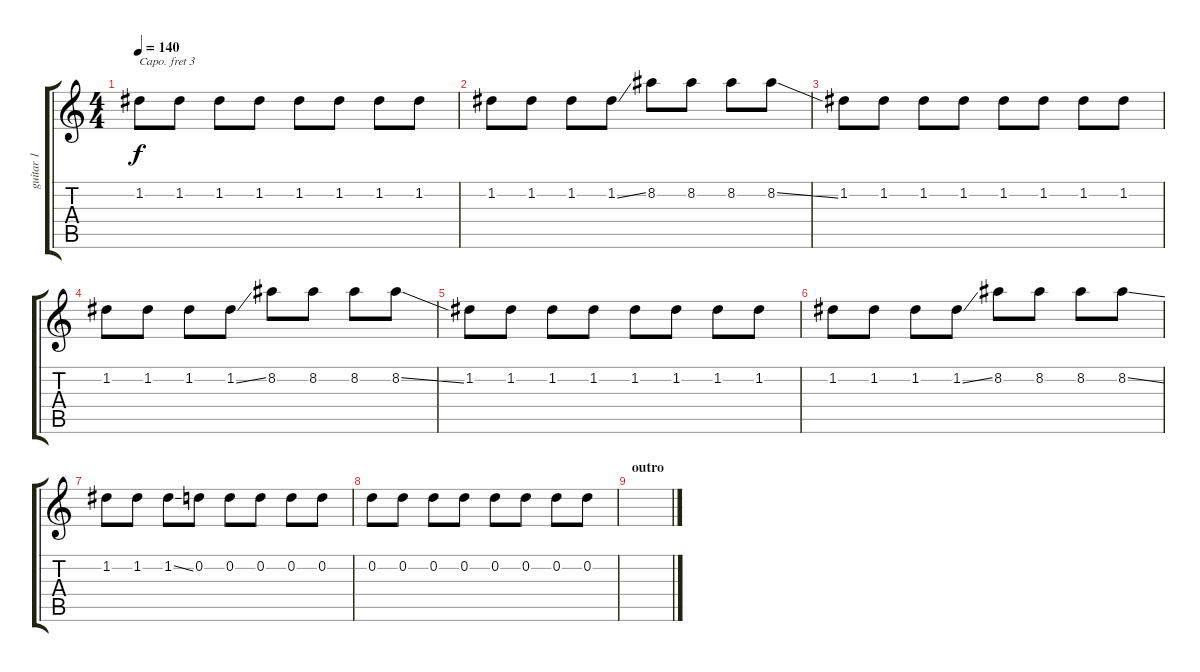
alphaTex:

\track ("guitar 1" "guitar 1") {instrument acousticguitarnylon}
\staff {score tabs}
\capo 3
\tuning (E4 B3 G3 D3 A2 E2) {hide}
\ts (4 4)
\tempo 140
\clef g2
\ks c
1.2.8{dy f} 1.2.8 1.2.8 1.2.8 1.2.8 1.2.8 1.2.8 1.2.8 |
1.2.8 1.2.8 1.2.8 1.2{ss}.8 8.2.8 8.2.8 8.2.8 8.2{ss}.8 |
1.2.8 1.2.8 1.2.8 1.2.8 1.2.8 1.2.8 1.2.8 1.2.8 |
1.2.8 1.2.8 1.2.8 1.2{ss}.8 8.2.8 8.2.8 8.2.8 8.2{ss}.8 |
1.2.8 1.2.8 1.2.8 1.2.8 1.2.8 1.2.8 1.2.8 1.2.8 |
1.2.8 1.2.8 1.2.8 1.2{ss}.8 8.2.8 8.2.8 8.2.8 8.2{ss}.8 |
1.2.8 1.2.8 1.2{ss}.8 0.2.8 0.2.8 0.2.8 0.2.8 0.2.8 |
0.2.8 0.2.8 0.2.8 0.2.8 0.2.8 0.2.8 0.2.8 0.2.8 |
\section ("" "outro")
